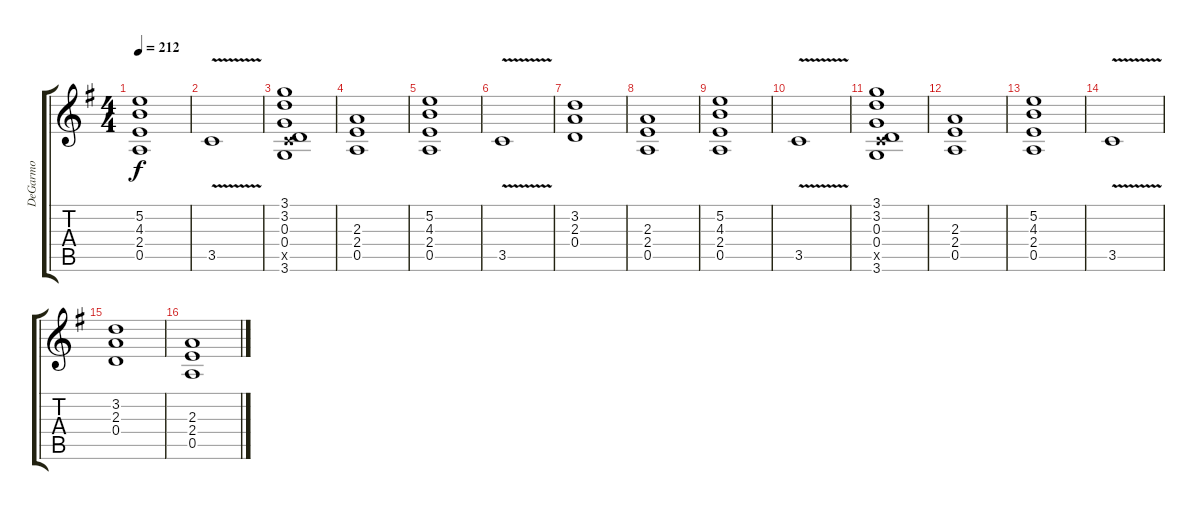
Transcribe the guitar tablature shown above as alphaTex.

\track ("DeGarmo" "DeGarmo") {instrument distortionguitar}
\staff {score tabs}
\tuning (E4 B3 G3 D3 A2 E2) {hide}
\ts (4 4)
\tempo 212
\clef g2
\ks g
(5.2 4.3 2.4 0.5).1{dy f} |
3.5{v}.1 |
(3.1 3.2 0.3 0.4 3.5{x} 3.6).1 |
(2.3 2.4 0.5).1 |
(5.2 4.3 2.4 0.5).1 |
3.5{v}.1 |
(3.2 2.3 0.4).1 |
(2.3 2.4 0.5).1 |
(5.2 4.3 2.4 0.5).1 |
3.5{v}.1 |
(3.1 3.2 0.3 0.4 3.5{x} 3.6).1 |
(2.3 2.4 0.5).1 |
(5.2 4.3 2.4 0.5).1 |
3.5{v}.1 |
(3.2 2.3 0.4).1 |
(2.3 2.4 0.5).1
